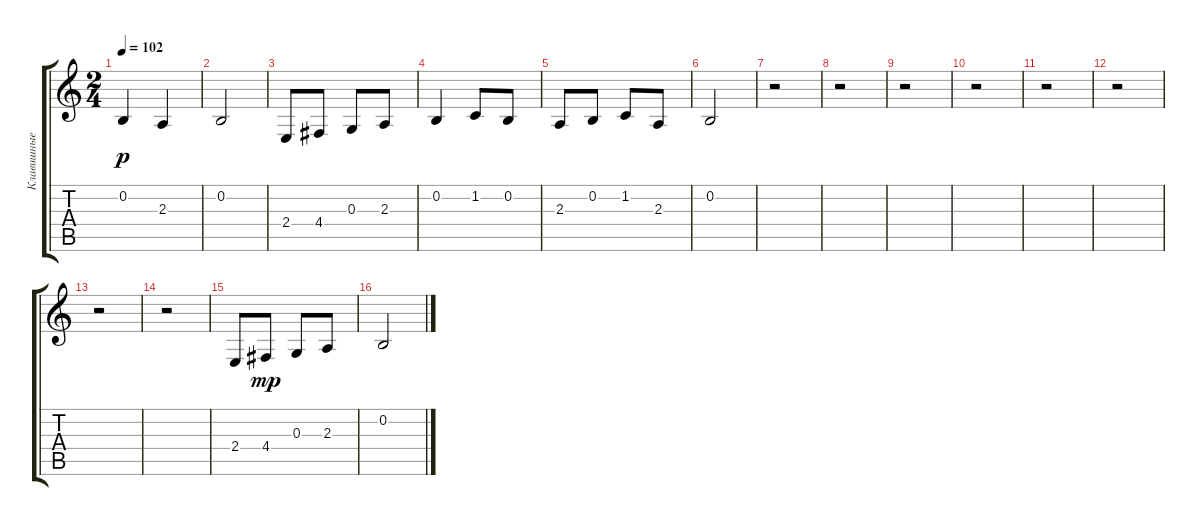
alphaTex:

\track ("Клавишные" "Клавишные") {instrument stringensemble1}
\staff {score tabs}
\tuning (E4 B3 G3 D3 A2 E2) {hide}
\ts (2 4)
\tempo 102
\clef g2
\ks c
0.2.4{dy p} 2.3.4 |
0.2.2 |
2.4.8 4.4.8 0.3.8 2.3.8 |
0.2.4 1.2.8 0.2.8 |
2.3.8 0.2.8 1.2.8 2.3.8 |
0.2.2 |
r.2 |
r.2 |
r.2 |
r.2 |
r.2 |
r.2 |
r.2 |
r.2 |
2.4.8 4.4.8{dy mp} 0.3.8 2.3.8 |
0.2.2
